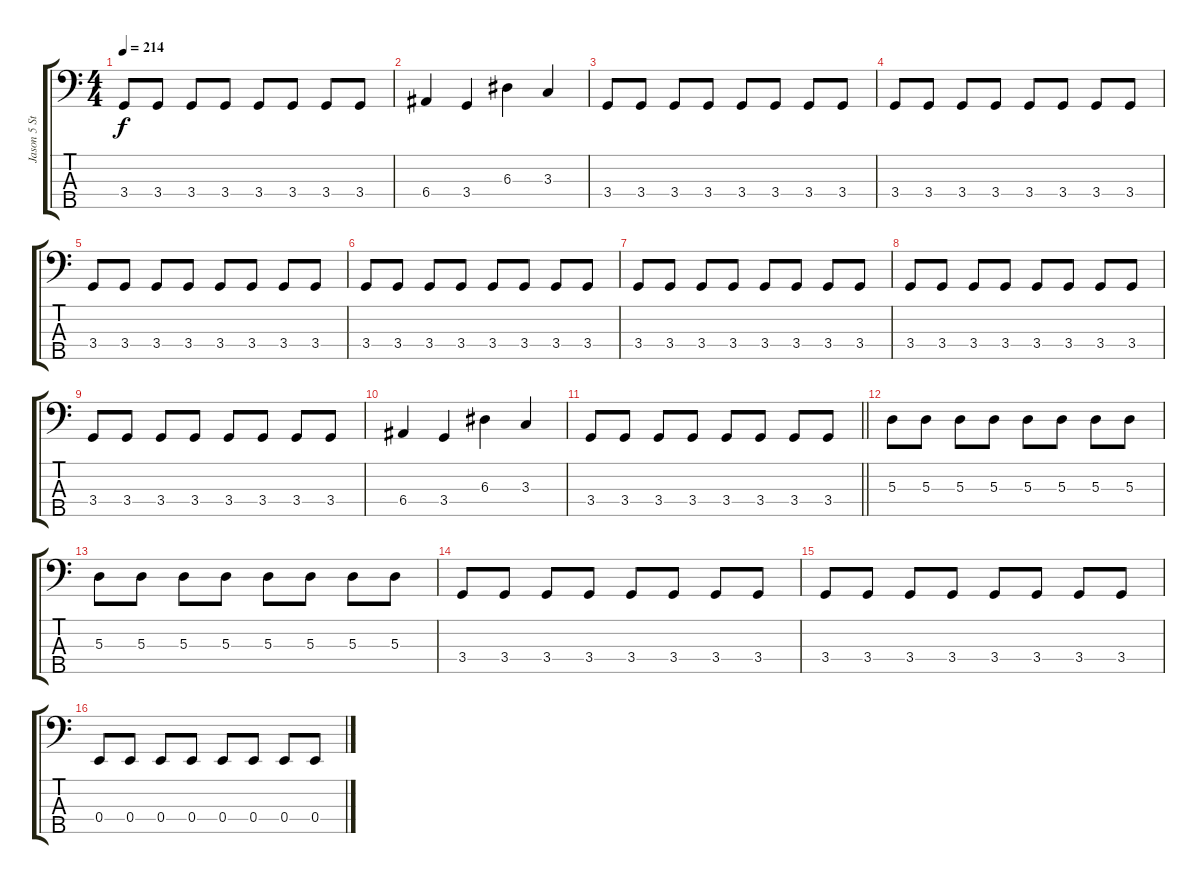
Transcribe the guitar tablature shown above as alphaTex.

\track ("Jason 5 String" "Jason 5 St") {instrument electricbassfinger}
\staff {score tabs}
\tuning (G2 D2 A1 E1 B0) {hide}
\ts (4 4)
\tempo 214
\clef f4
\ks c
3.4.8{dy f} 3.4.8 3.4.8 3.4.8 3.4.8 3.4.8 3.4.8 3.4.8 |
6.4.4 3.4.4 6.3.4 3.3.4 |
3.4.8 3.4.8 3.4.8 3.4.8 3.4.8 3.4.8 3.4.8 3.4.8 |
3.4.8 3.4.8 3.4.8 3.4.8 3.4.8 3.4.8 3.4.8 3.4.8 |
3.4.8 3.4.8 3.4.8 3.4.8 3.4.8 3.4.8 3.4.8 3.4.8 |
3.4.8 3.4.8 3.4.8 3.4.8 3.4.8 3.4.8 3.4.8 3.4.8 |
3.4.8 3.4.8 3.4.8 3.4.8 3.4.8 3.4.8 3.4.8 3.4.8 |
3.4.8 3.4.8 3.4.8 3.4.8 3.4.8 3.4.8 3.4.8 3.4.8 |
3.4.8 3.4.8 3.4.8 3.4.8 3.4.8 3.4.8 3.4.8 3.4.8 |
6.4.4 3.4.4 6.3.4 3.3.4 |
\barLineRight lightlight
3.4.8 3.4.8 3.4.8 3.4.8 3.4.8 3.4.8 3.4.8 3.4.8 |
5.3.8 5.3.8 5.3.8 5.3.8 5.3.8 5.3.8 5.3.8 5.3.8 |
5.3.8 5.3.8 5.3.8 5.3.8 5.3.8 5.3.8 5.3.8 5.3.8 |
3.4.8 3.4.8 3.4.8 3.4.8 3.4.8 3.4.8 3.4.8 3.4.8 |
3.4.8 3.4.8 3.4.8 3.4.8 3.4.8 3.4.8 3.4.8 3.4.8 |
0.4.8 0.4.8 0.4.8 0.4.8 0.4.8 0.4.8 0.4.8 0.4.8
